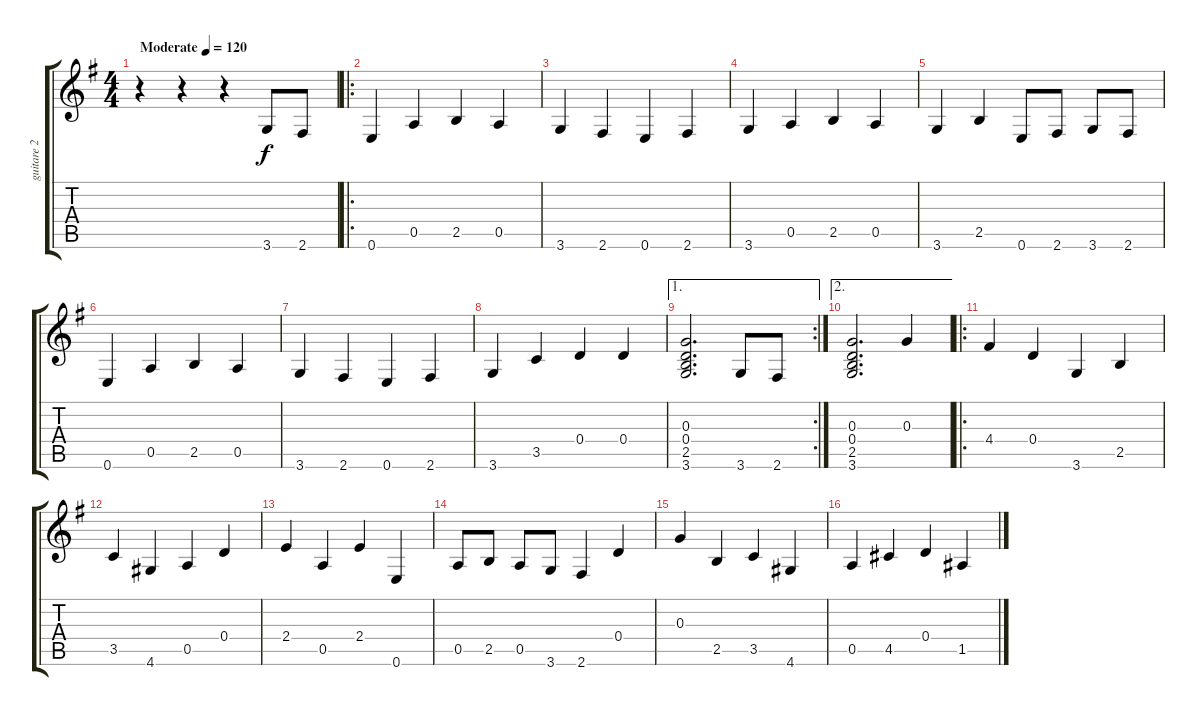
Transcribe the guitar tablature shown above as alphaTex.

\track ("guitare 2" "guitare 2") {instrument acousticguitarsteel}
\staff {score tabs}
\tuning (E4 B3 G3 D3 A2 E2) {hide}
\ts (4 4)
\tempo (120 "Moderate")
\clef g2
\ks eminor
r.4{dy f instrument acousticguitarsteel} r.4 r.4 3.6.8 2.6.8 |
\ro
0.6.4 0.5.4 2.5.4 0.5.4 |
3.6.4 2.6.4 0.6.4 2.6.4 |
3.6.4 0.5.4 2.5.4 0.5.4 |
3.6.4 2.5.4 0.6.8 2.6.8 3.6.8 2.6.8 |
0.6.4 0.5.4 2.5.4 0.5.4 |
3.6.4 2.6.4 0.6.4 2.6.4 |
3.6.4 3.5.4 0.4.4 0.4.4 |
\ae 1
\rc 2
(0.3 0.4 2.5 3.6).2{d} 3.6.8 2.6.8 |
\ae 2
(0.3 0.4 2.5 3.6).2{d} 0.3.4 |
\ro
4.4.4 0.4.4 3.6.4 2.5.4 |
3.5.4 4.6.4 0.5.4 0.4.4 |
2.4.4 0.5.4 2.4.4 0.6.4 |
0.5.8 2.5.8 0.5.8 3.6.8 2.6.4 0.4.4 |
0.3.4 2.5.4 3.5.4 4.6.4 |
0.5.4 4.5.4 0.4.4 1.5.4
